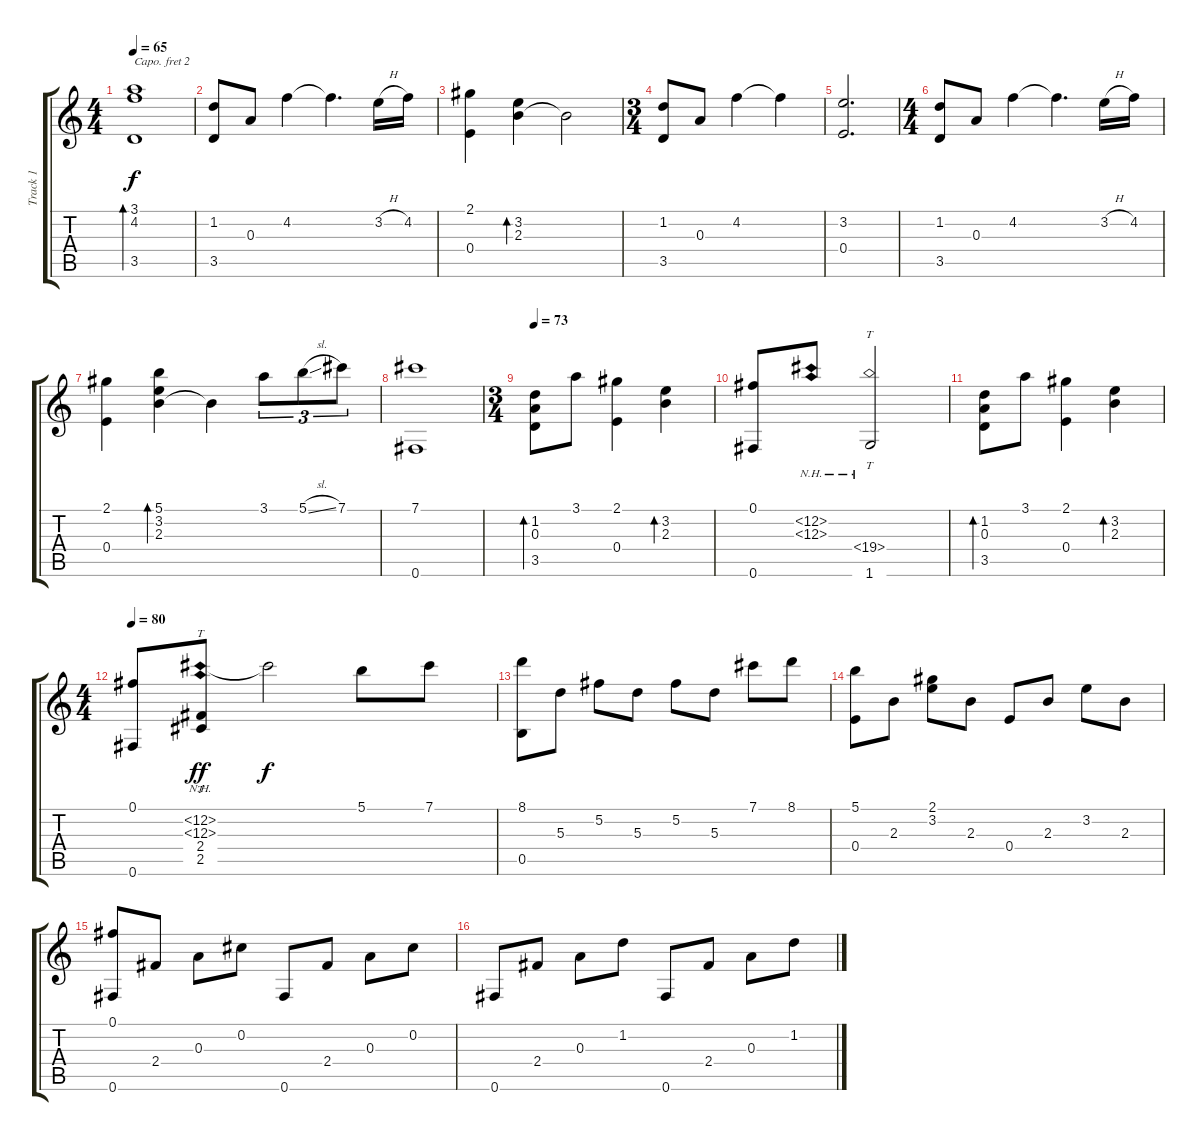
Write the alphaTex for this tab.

\track ("Track 1" "Track 1") {instrument acousticguitarsteel}
\staff {score tabs}
\capo 2
\tuning (E4 B3 G3 D3 A2 E2) {hide}
\ts (4 4)
\tempo 65
\clef g2
\ks c
(3.1 4.2 3.5).1{bd 60 dy f} |
(1.2 3.5).8 0.3.8 4.2.4 4.2{t}.4{d} 3.2{h}.16 4.2.16 |
(2.1 0.4).4 (3.2 2.3).4{bd 60} 2.3{t}.2 |
\ts (3 4)
(1.2 3.5).8 0.3.8 4.2.4 4.2{t}.4 |
(3.2 0.4).2{d} |
\ts (4 4)
(1.2 3.5).8 0.3.8 4.2.4 4.2{t}.4{d} 3.2{h}.16 4.2.16 |
(2.1 0.4).4 (5.1 3.2 2.3).4{bd 60} 2.3{t}.4 3.1.8{tu (3 2)} 5.1{sl}.8{tu (3 2)} 7.1.8{tu (3 2)} |
(7.1 0.6).1 |
\ts (3 4)
\tempo 73
(1.2 0.3 3.5).8{bd 60} 3.1.8 (2.1 0.4).4 (3.2 2.3).4{bd 60} |
(0.1 0.6).8 (12.2{nh} 12.3{nh}).8 (19.4{nh} 1.6).2{tt} |
(1.2 0.3 3.5).8{bd 60} 3.1.8 (2.1 0.4).4 (3.2 2.3).4{bd 60} |
\ts (4 4)
\tempo 80
(0.1 0.6).8 (12.2{nh} 12.3{nh} 2.4 2.5).8{tt dy ff} 12.2{t}.2{dy f} 5.1.8 7.1.8 |
(8.1 0.5).8 5.3.8 5.2.8 5.3.8 5.2.8 5.3.8 7.1.8 8.1.8 |
(5.1 0.4).8 2.3.8 (2.1 3.2).8 2.3.8 0.4.8 2.3.8 3.2.8 2.3.8 |
(0.1 0.6).8 2.4.8 0.3.8 0.2.8 0.6.8 2.4.8 0.3.8 0.2.8 |
0.6.8 2.4.8 0.3.8 1.2.8 0.6.8 2.4.8 0.3.8 1.2.8
